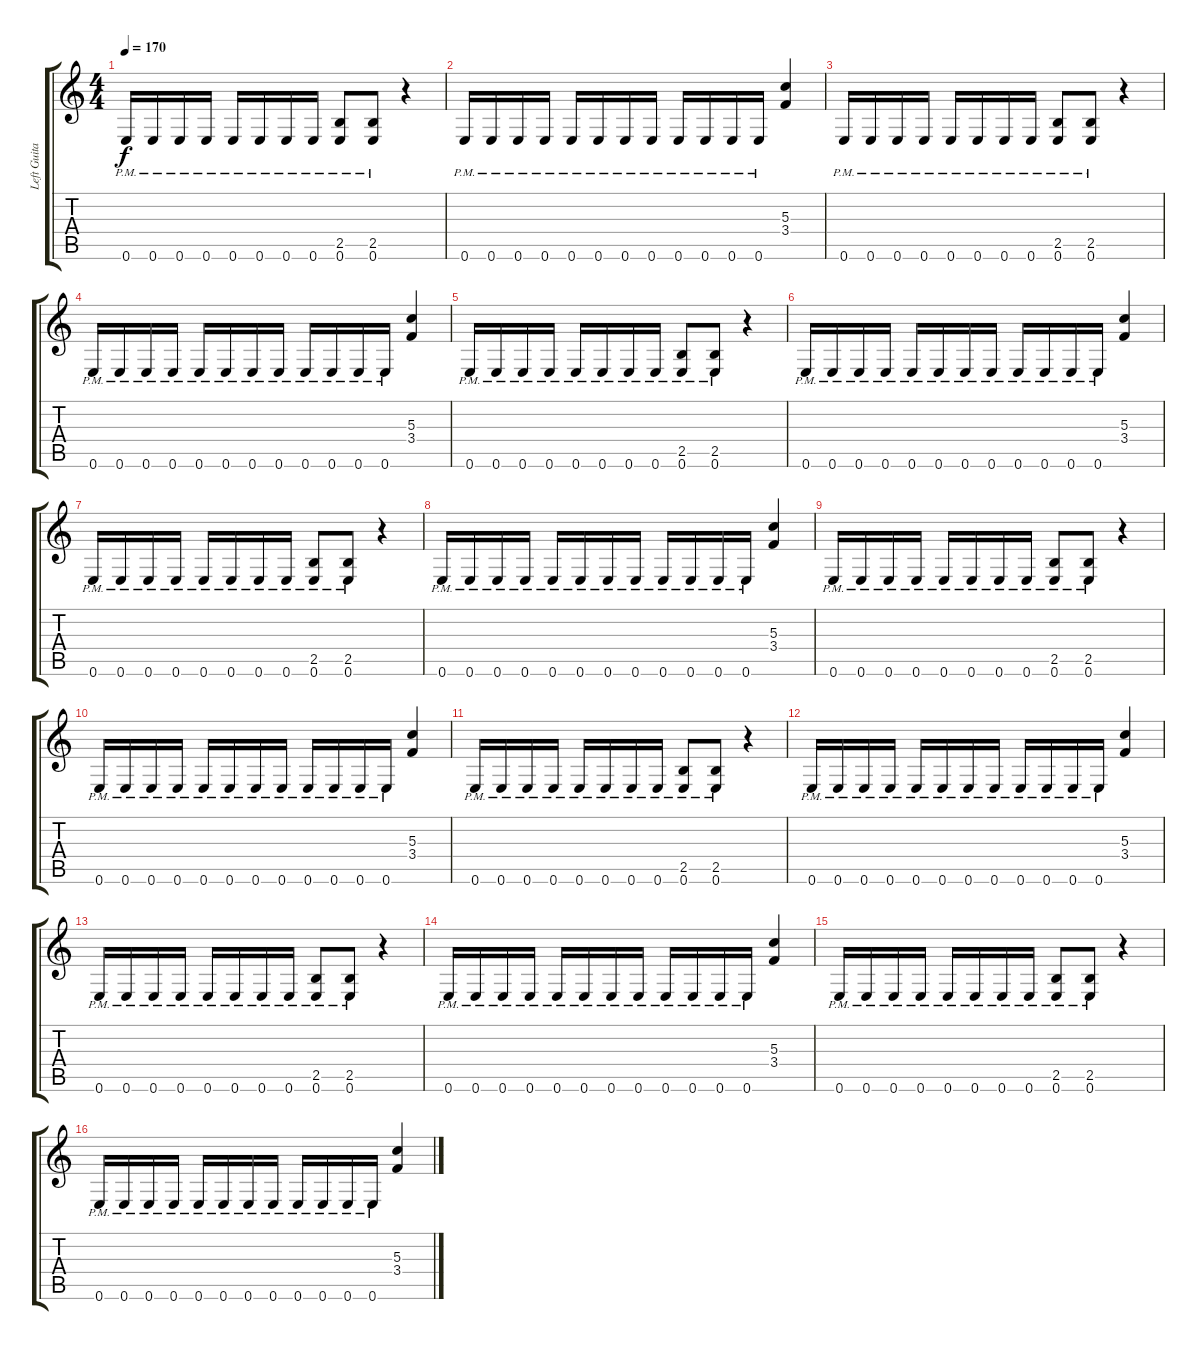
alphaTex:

\track ("Left Guitar" "Left Guita") {instrument distortionguitar}
\staff {score tabs}
\tuning (E4 B3 G3 D3 A2 E2) {hide}
\ts (4 4)
\tempo 170
\clef g2
\ks c
0.6{pm}.16{dy f} 0.6{pm}.16 0.6{pm}.16 0.6{pm}.16 0.6{pm}.16 0.6{pm}.16 0.6{pm}.16 0.6{pm}.16 (2.5{pm} 0.6{pm}).8 (2.5{pm} 0.6{pm}).8 r.4 |
0.6{pm}.16 0.6{pm}.16 0.6{pm}.16 0.6{pm}.16 0.6{pm}.16 0.6{pm}.16 0.6{pm}.16 0.6{pm}.16 0.6{pm}.16 0.6{pm}.16 0.6{pm}.16 0.6{pm}.16 (5.3 3.4).4 |
0.6{pm}.16 0.6{pm}.16 0.6{pm}.16 0.6{pm}.16 0.6{pm}.16 0.6{pm}.16 0.6{pm}.16 0.6{pm}.16 (2.5{pm} 0.6{pm}).8 (2.5{pm} 0.6{pm}).8 r.4 |
0.6{pm}.16 0.6{pm}.16 0.6{pm}.16 0.6{pm}.16 0.6{pm}.16 0.6{pm}.16 0.6{pm}.16 0.6{pm}.16 0.6{pm}.16 0.6{pm}.16 0.6{pm}.16 0.6{pm}.16 (5.3 3.4).4 |
0.6{pm}.16 0.6{pm}.16 0.6{pm}.16 0.6{pm}.16 0.6{pm}.16 0.6{pm}.16 0.6{pm}.16 0.6{pm}.16 (2.5{pm} 0.6{pm}).8 (2.5{pm} 0.6{pm}).8 r.4 |
0.6{pm}.16 0.6{pm}.16 0.6{pm}.16 0.6{pm}.16 0.6{pm}.16 0.6{pm}.16 0.6{pm}.16 0.6{pm}.16 0.6{pm}.16 0.6{pm}.16 0.6{pm}.16 0.6{pm}.16 (5.3 3.4).4 |
0.6{pm}.16 0.6{pm}.16 0.6{pm}.16 0.6{pm}.16 0.6{pm}.16 0.6{pm}.16 0.6{pm}.16 0.6{pm}.16 (2.5{pm} 0.6{pm}).8 (2.5{pm} 0.6{pm}).8 r.4 |
0.6{pm}.16 0.6{pm}.16 0.6{pm}.16 0.6{pm}.16 0.6{pm}.16 0.6{pm}.16 0.6{pm}.16 0.6{pm}.16 0.6{pm}.16 0.6{pm}.16 0.6{pm}.16 0.6{pm}.16 (5.3 3.4).4 |
0.6{pm}.16 0.6{pm}.16 0.6{pm}.16 0.6{pm}.16 0.6{pm}.16 0.6{pm}.16 0.6{pm}.16 0.6{pm}.16 (2.5{pm} 0.6{pm}).8 (2.5{pm} 0.6{pm}).8 r.4 |
0.6{pm}.16 0.6{pm}.16 0.6{pm}.16 0.6{pm}.16 0.6{pm}.16 0.6{pm}.16 0.6{pm}.16 0.6{pm}.16 0.6{pm}.16 0.6{pm}.16 0.6{pm}.16 0.6{pm}.16 (5.3 3.4).4 |
0.6{pm}.16 0.6{pm}.16 0.6{pm}.16 0.6{pm}.16 0.6{pm}.16 0.6{pm}.16 0.6{pm}.16 0.6{pm}.16 (2.5{pm} 0.6{pm}).8 (2.5{pm} 0.6{pm}).8 r.4 |
0.6{pm}.16 0.6{pm}.16 0.6{pm}.16 0.6{pm}.16 0.6{pm}.16 0.6{pm}.16 0.6{pm}.16 0.6{pm}.16 0.6{pm}.16 0.6{pm}.16 0.6{pm}.16 0.6{pm}.16 (5.3 3.4).4 |
0.6{pm}.16 0.6{pm}.16 0.6{pm}.16 0.6{pm}.16 0.6{pm}.16 0.6{pm}.16 0.6{pm}.16 0.6{pm}.16 (2.5{pm} 0.6{pm}).8 (2.5{pm} 0.6{pm}).8 r.4 |
0.6{pm}.16 0.6{pm}.16 0.6{pm}.16 0.6{pm}.16 0.6{pm}.16 0.6{pm}.16 0.6{pm}.16 0.6{pm}.16 0.6{pm}.16 0.6{pm}.16 0.6{pm}.16 0.6{pm}.16 (5.3 3.4).4 |
0.6{pm}.16 0.6{pm}.16 0.6{pm}.16 0.6{pm}.16 0.6{pm}.16 0.6{pm}.16 0.6{pm}.16 0.6{pm}.16 (2.5{pm} 0.6{pm}).8 (2.5{pm} 0.6{pm}).8 r.4 |
0.6{pm}.16 0.6{pm}.16 0.6{pm}.16 0.6{pm}.16 0.6{pm}.16 0.6{pm}.16 0.6{pm}.16 0.6{pm}.16 0.6{pm}.16 0.6{pm}.16 0.6{pm}.16 0.6{pm}.16 (5.3 3.4).4
